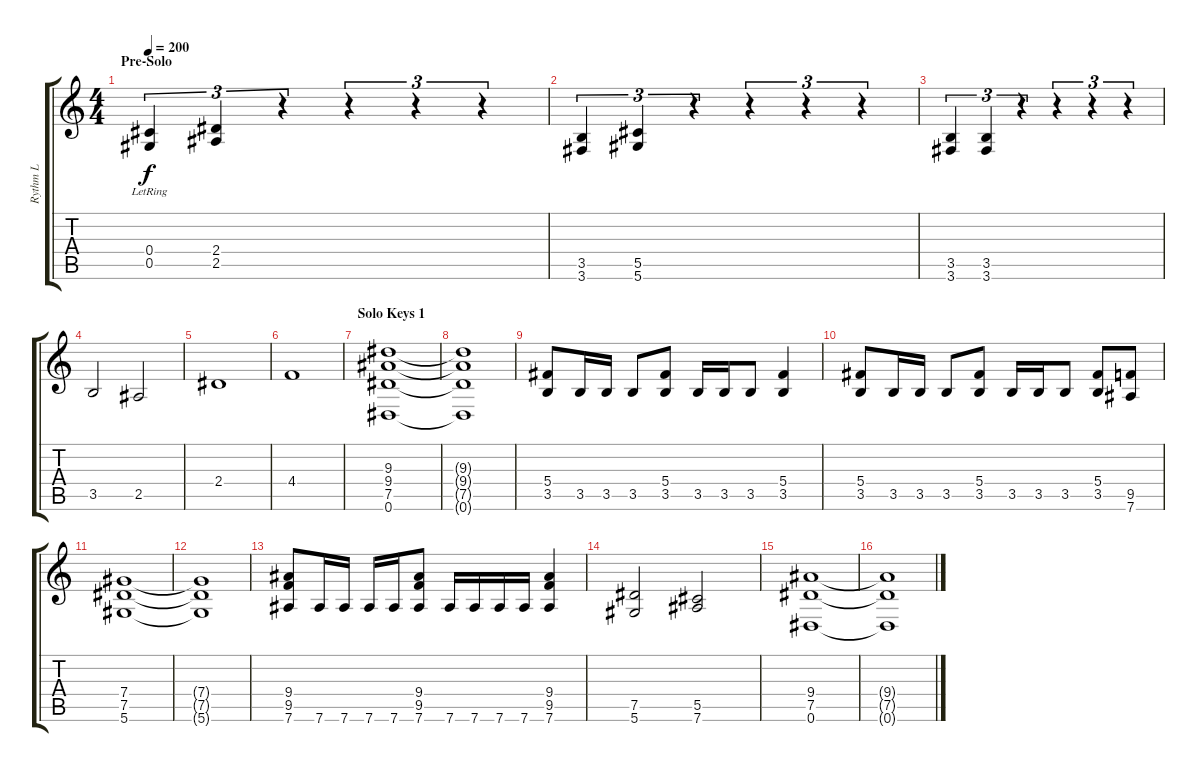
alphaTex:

\track ("Rythm L" "Rythm L") {instrument overdrivenguitar}
\staff {score tabs}
\tuning (Eb4 Bb3 Gb3 Db3 Ab2 Eb2) {hide}
\ts (4 4)
\section ("" "Pre-Solo")
\tempo 200
\clef g2
\ks c
(0.4{lr} 0.5).4{tu (3 2) dy f} (2.4 2.5).4{tu (3 2)} r.4{tu (3 2)} r.4{tu (3 2)} r.4{tu (3 2)} r.4{tu (3 2)} |
(3.5 3.6).4{tu (3 2)} (5.5 5.6).4{tu (3 2)} r.4{tu (3 2)} r.4{tu (3 2)} r.4{tu (3 2)} r.4{tu (3 2)} |
(3.5 3.6).4{tu (3 2)} (3.5 3.6).4{tu (3 2)} r.4{tu (3 2)} r.4{tu (3 2)} r.4{tu (3 2)} r.4{tu (3 2)} |
3.5.2 2.5.2 |
2.4.1{volume 12} |
4.4.1 |
\section ("" "Solo Keys 1")
(9.3 9.4 7.5 0.6).1 |
(9.3{t} 9.4{t} 7.5{t} 0.6{t}).1 |
(5.4 3.5).8 3.5.16 3.5.16 3.5.8 (5.4 3.5).8 3.5.16 3.5.16 3.5.8 (5.4 3.5).4 |
(5.4 3.5).8 3.5.16 3.5.16 3.5.8 (5.4 3.5).8 3.5.16 3.5.16 3.5.8 (5.4 3.5).8 (9.5 7.6).8 |
(7.4 7.5 5.6).1 |
(7.4{t} 7.5{t} 5.6{t}).1 |
(9.4 9.5 7.6).8 7.6.16 7.6.16 7.6.16 7.6.16 (9.4 9.5 7.6).8 7.6.16 7.6.16 7.6.16 7.6.16 (9.4 9.5 7.6).4 |
(7.5 5.6).2 (5.5 7.6).2 |
(9.4 7.5 0.6).1 |
(9.4{t} 7.5{t} 0.6{t}).1
